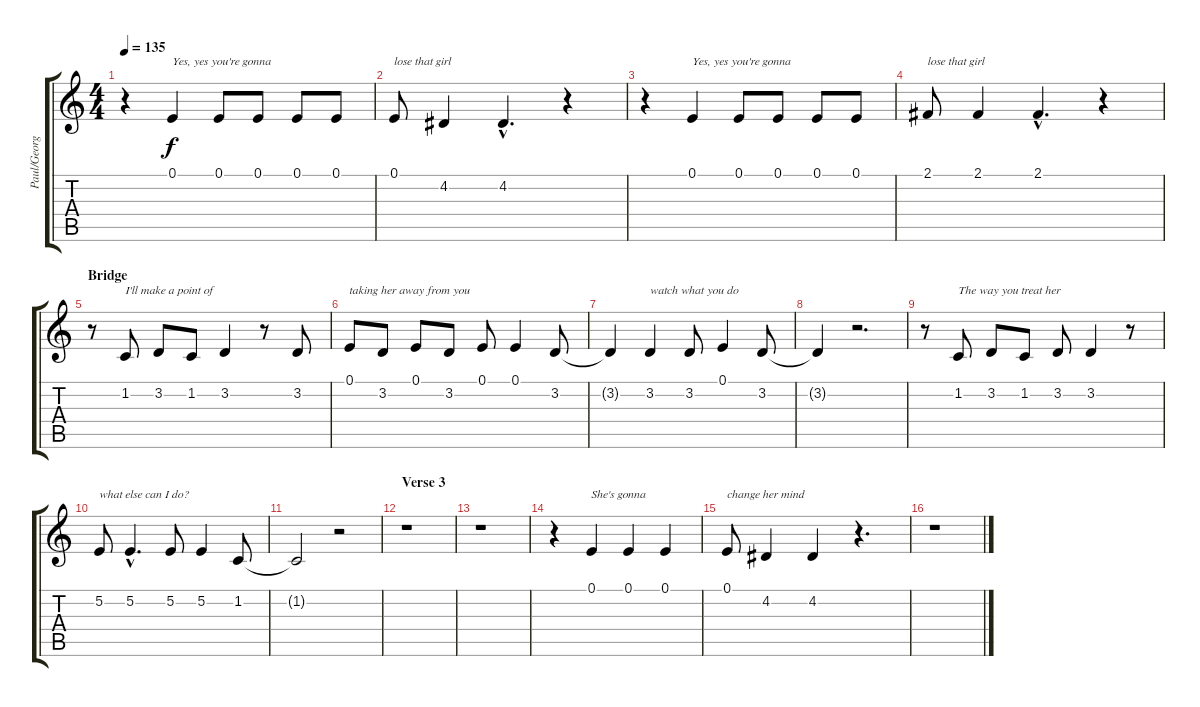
\track ("Paul/George - Back Vocals" "Paul/Georg") {instrument clarinet}
\staff {score tabs}
\tuning (E4 B3 G3 D3 A2 E2) {hide}
\ts (4 4)
\tempo 135
\clef g2
\ks c
r.4{dy f} 0.1.4{txt "Yes, yes you're gonna"} 0.1.8 0.1.8 0.1.8 0.1.8 |
0.1.8{txt "lose that girl"} 4.2.4 4.2{hac}.4{d} r.4 |
r.4 0.1.4{txt "Yes, yes you're gonna"} 0.1.8 0.1.8 0.1.8 0.1.8 |
2.1.8{txt "lose that girl"} 2.1.4 2.1{hac}.4{d} r.4 |
\section ("" "Bridge")
r.8 1.2.8{txt "I'll make a point of" volume 13} 3.2.8 1.2.8 3.2.4 r.8 3.2.8 |
0.1.8{txt "taking her away from you"} 3.2.8 0.1.8 3.2.8 0.1.8 0.1.4 3.2.8 |
3.2{t}.4 3.2.4{txt "watch what you do" volume 16} 3.2.8 0.1.4 3.2.8 |
3.2{t}.4 r.2{d} |
r.8 1.2.8{txt "The way you treat her" volume 13} 3.2.8 1.2.8 3.2.8 3.2.4 r.8 |
5.2.8{txt "what else can I do?"} 5.2{hac}.4{d} 5.2.8 5.2.4 1.2.8 |
1.2{t}.2 r.2 |
\section ("" "Verse 3")
r.1 |
r.1 |
r.4 0.1.4{txt "She's gonna"} 0.1.4 0.1.4 |
0.1.8{txt "change her mind"} 4.2.4 4.2.4 r.4{d} |
r.1
